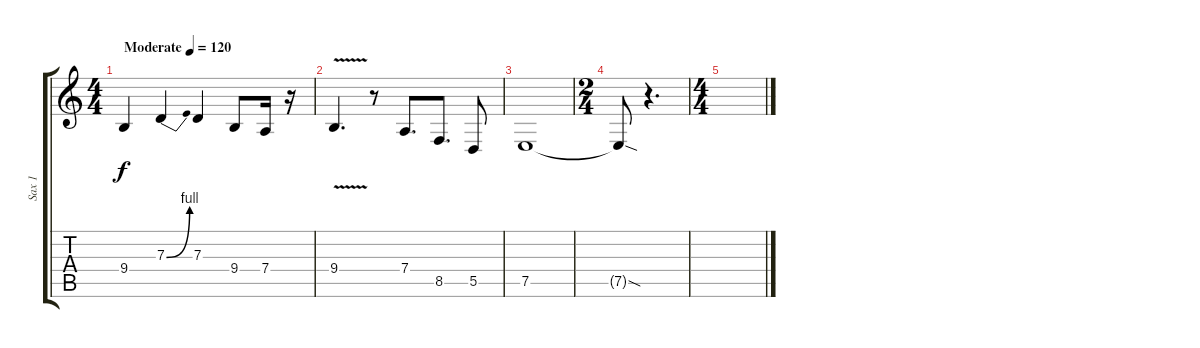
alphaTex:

\track ("Sax 1" "Sax 1") {instrument altosax}
\staff {score tabs}
\tuning (E4 B3 G3 D3 A2 E2) {hide}
\ts (4 4)
\tempo (120 "Moderate")
\clef g2
\ks c
9.4.4{dy f instrument altosax} 7.3{be (bend 0 0 60 4)}.4 7.3.4 9.4.8 7.4.16 r.16 |
9.4{v}.4{d} r.8 7.4.8{d} 8.5.8{d} 5.5.8 |
7.5.1 |
\ts (2 4)
7.5{sod t}.8 r.4{d} |
\ts (4 4)
